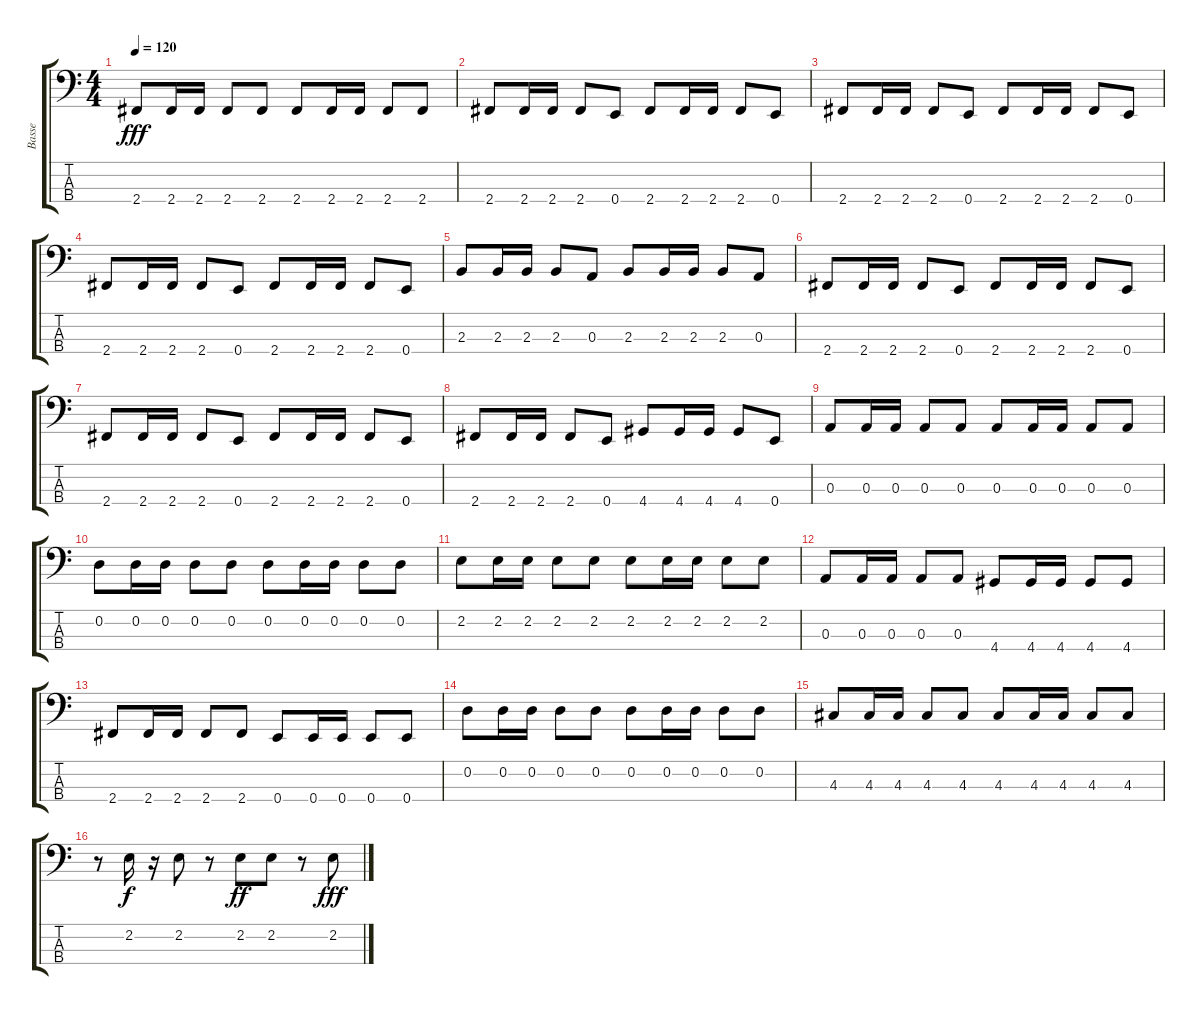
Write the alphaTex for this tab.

\track ("Basse" "Basse") {instrument electricbasspick}
\staff {score tabs}
\tuning (G2 D2 A1 E1) {hide}
\ts (4 4)
\tempo 120
\clef f4
\ks c
2.4.8{dy fff} 2.4.16 2.4.16 2.4.8 2.4.8 2.4.8 2.4.16 2.4.16 2.4.8 2.4.8 |
2.4.8 2.4.16 2.4.16 2.4.8 0.4.8 2.4.8 2.4.16 2.4.16 2.4.8 0.4.8 |
2.4.8 2.4.16 2.4.16 2.4.8 0.4.8 2.4.8 2.4.16 2.4.16 2.4.8 0.4.8 |
2.4.8 2.4.16 2.4.16 2.4.8 0.4.8 2.4.8 2.4.16 2.4.16 2.4.8 0.4.8 |
2.3.8 2.3.16 2.3.16 2.3.8 0.3.8 2.3.8 2.3.16 2.3.16 2.3.8 0.3.8 |
2.4.8 2.4.16 2.4.16 2.4.8 0.4.8 2.4.8 2.4.16 2.4.16 2.4.8 0.4.8 |
2.4.8 2.4.16 2.4.16 2.4.8 0.4.8 2.4.8 2.4.16 2.4.16 2.4.8 0.4.8 |
2.4.8 2.4.16 2.4.16 2.4.8 0.4.8 4.4.8 4.4.16 4.4.16 4.4.8 0.4.8 |
0.3.8 0.3.16 0.3.16 0.3.8 0.3.8 0.3.8 0.3.16 0.3.16 0.3.8 0.3.8 |
0.2.8 0.2.16 0.2.16 0.2.8 0.2.8 0.2.8 0.2.16 0.2.16 0.2.8 0.2.8 |
2.2.8 2.2.16 2.2.16 2.2.8 2.2.8 2.2.8 2.2.16 2.2.16 2.2.8 2.2.8 |
0.3.8 0.3.16 0.3.16 0.3.8 0.3.8 4.4.8 4.4.16 4.4.16 4.4.8 4.4.8 |
2.4.8 2.4.16 2.4.16 2.4.8 2.4.8 0.4.8 0.4.16 0.4.16 0.4.8 0.4.8 |
0.2.8 0.2.16 0.2.16 0.2.8 0.2.8 0.2.8 0.2.16 0.2.16 0.2.8 0.2.8 |
4.3.8 4.3.16 4.3.16 4.3.8 4.3.8 4.3.8 4.3.16 4.3.16 4.3.8 4.3.8 |
r.8 2.2.16{dy f} r.16 2.2.8 r.8 2.2.8{dy ff} 2.2.8 r.8 2.2.8{dy fff}
